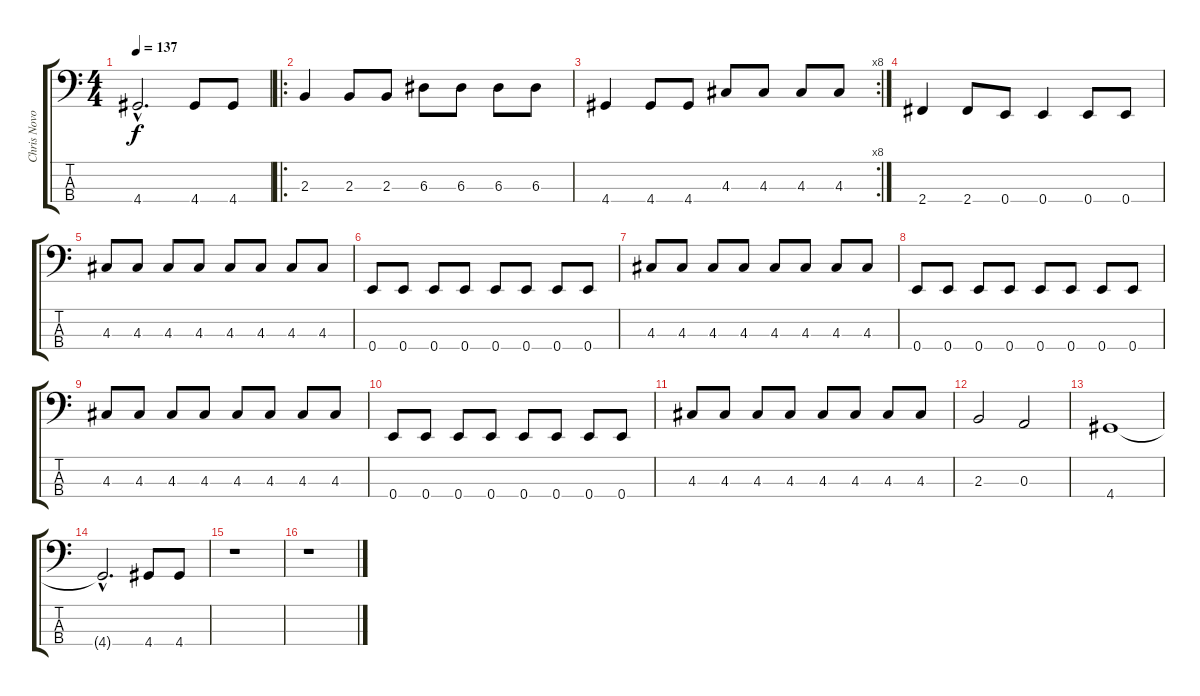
\track ("Chris Novoselic" "Chris Novo") {instrument electricbasspick}
\staff {score tabs}
\tuning (G2 D2 A1 E1) {hide}
\ts (4 4)
\tempo 137
\clef f4
\ks c
4.4{hac t}.2{d dy f} 4.4.8 4.4.8 |
\ro
2.3.4 2.3.8 2.3.8 6.3.8 6.3.8 6.3.8 6.3.8 |
\rc 8
4.4.4 4.4.8 4.4.8 4.3.8 4.3.8 4.3.8 4.3.8 |
2.4.4 2.4.8 0.4.8 0.4.4 0.4.8 0.4.8 |
4.3.8 4.3.8 4.3.8 4.3.8 4.3.8 4.3.8 4.3.8 4.3.8 |
0.4.8 0.4.8 0.4.8 0.4.8 0.4.8 0.4.8 0.4.8 0.4.8 |
4.3.8 4.3.8 4.3.8 4.3.8 4.3.8 4.3.8 4.3.8 4.3.8 |
0.4.8 0.4.8 0.4.8 0.4.8 0.4.8 0.4.8 0.4.8 0.4.8 |
4.3.8 4.3.8 4.3.8 4.3.8 4.3.8 4.3.8 4.3.8 4.3.8 |
0.4.8 0.4.8 0.4.8 0.4.8 0.4.8 0.4.8 0.4.8 0.4.8 |
4.3.8 4.3.8 4.3.8 4.3.8 4.3.8 4.3.8 4.3.8 4.3.8 |
2.3.2 0.3.2 |
4.4.1 |
4.4{hac t}.2{d} 4.4.8 4.4.8 |
r.1 |
r.1
